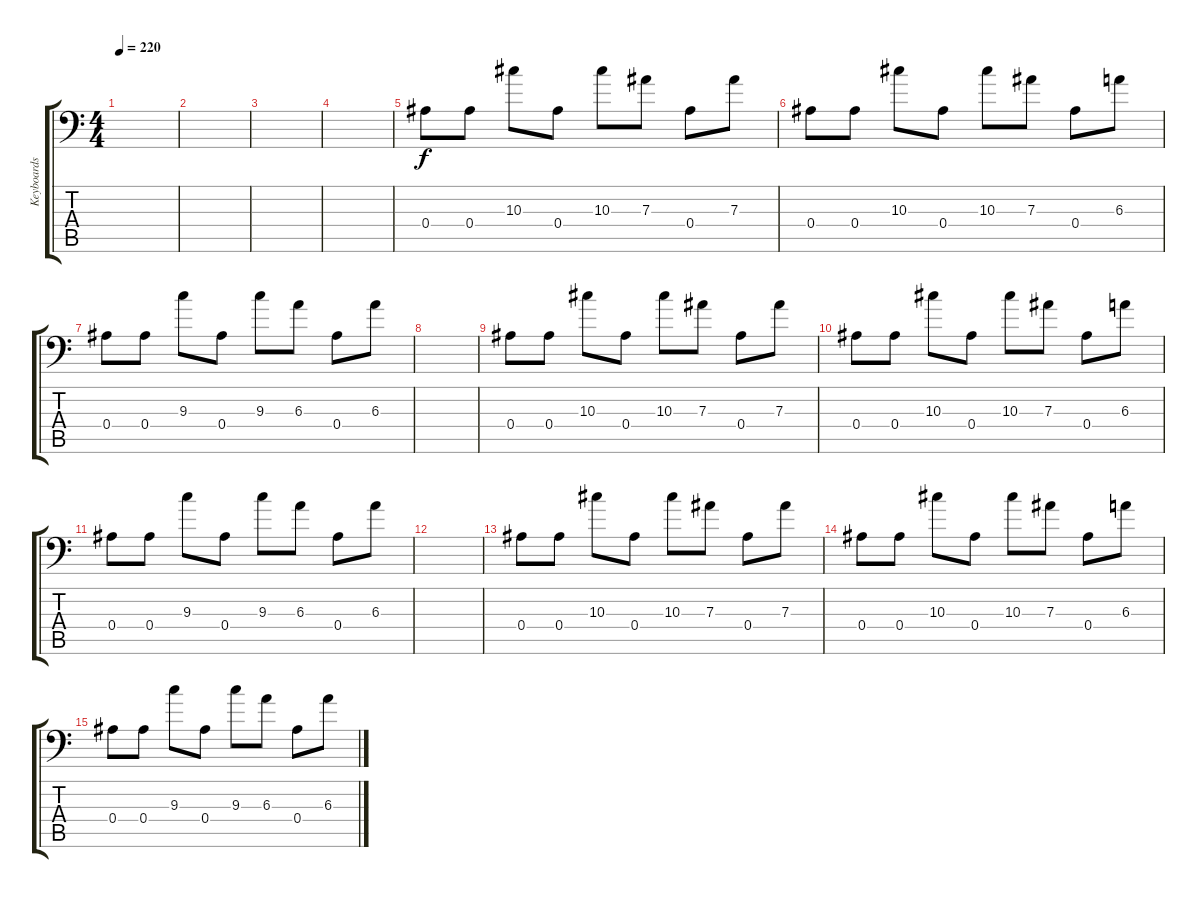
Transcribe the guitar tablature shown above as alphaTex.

\track ("Keyboards" "Keyboards") {instrument synthbass1}
\staff {score tabs}
\tuning (C4 G3 Eb3 Bb2 F2 Bb1) {hide}
\ts (4 4)
\tempo 220
\clef f4
\ks c
|
|
|
|
0.4.8 0.4.8 10.3.8 0.4.8 10.3.8 7.3.8 0.4.8 7.3.8 |
0.4.8 0.4.8 10.3.8 0.4.8 10.3.8 7.3.8 0.4.8 6.3.8 |
0.4.8 0.4.8 9.3.8 0.4.8 9.3.8 6.3.8 0.4.8 6.3.8 |
|
0.4.8 0.4.8 10.3.8 0.4.8 10.3.8 7.3.8 0.4.8 7.3.8 |
0.4.8 0.4.8 10.3.8 0.4.8 10.3.8 7.3.8 0.4.8 6.3.8 |
0.4.8 0.4.8 9.3.8 0.4.8 9.3.8 6.3.8 0.4.8 6.3.8 |
|
0.4.8 0.4.8 10.3.8 0.4.8 10.3.8 7.3.8 0.4.8 7.3.8 |
0.4.8 0.4.8 10.3.8 0.4.8 10.3.8 7.3.8 0.4.8 6.3.8 |
0.4.8 0.4.8 9.3.8 0.4.8 9.3.8 6.3.8 0.4.8 6.3.8
